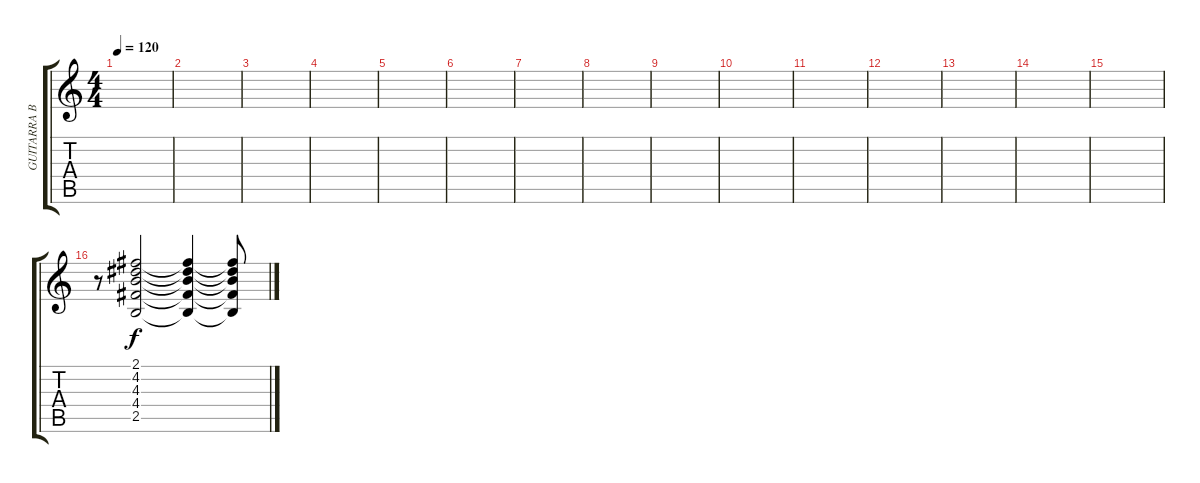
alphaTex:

\track ("GUITARRA BASE" "GUITARRA B") {instrument overdrivenguitar}
\staff {score tabs}
\tuning (E4 B3 G3 D3 A2 E2) {hide}
\ts (4 4)
\tempo 120
\clef g2
\ks c
|
|
|
|
|
|
|
|
|
|
|
|
|
|
|
r.8 (2.1 4.2 4.3 4.4 2.5).2 (2.1{t} 4.2{t} 4.3{t} 4.4{t} 2.5{t}).4 (2.1{t} 4.2{t} 4.3{t} 4.4{t} 2.5{t}).8
